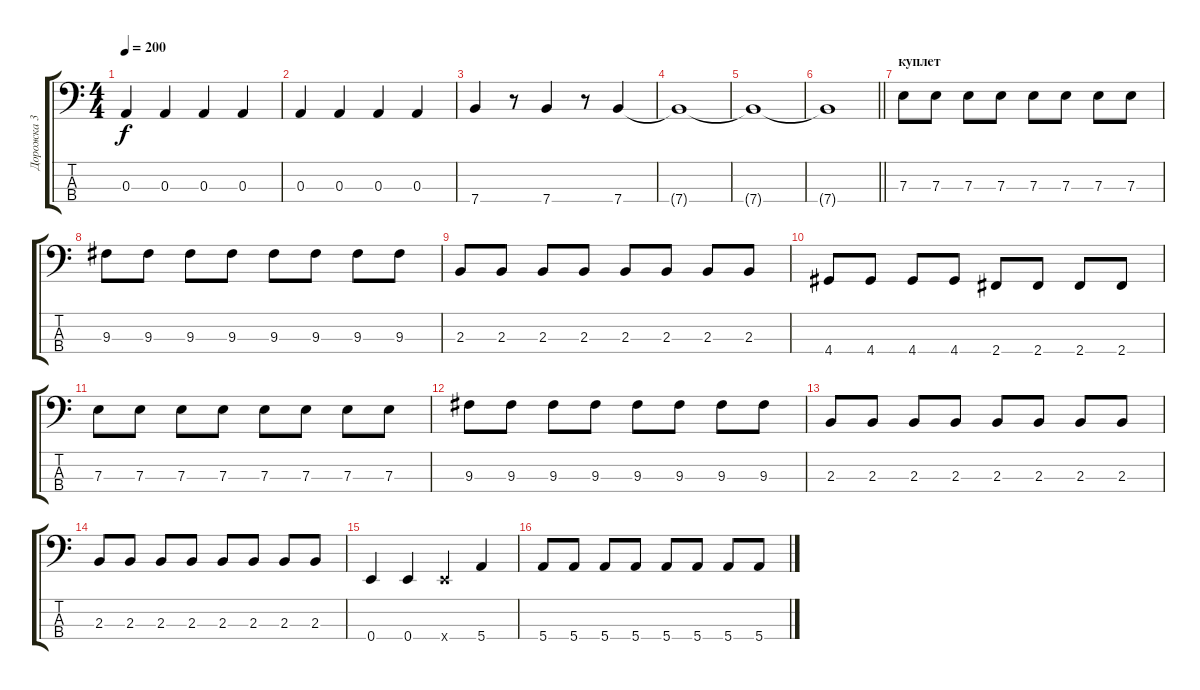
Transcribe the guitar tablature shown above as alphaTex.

\track ("Дорожка 3" "Дорожка 3") {instrument electricbassfinger}
\staff {score tabs}
\tuning (G2 D2 A1 E1) {hide}
\ts (4 4)
\tempo 200
\clef f4
\ks c
0.3.4{dy f} 0.3.4 0.3.4 0.3.4 |
0.3.4 0.3.4 0.3.4 0.3.4 |
7.4.4 r.8 7.4.4 r.8 7.4.4 |
7.4{t}.1 |
7.4{t}.1 |
\barLineRight lightlight
7.4{t}.1 |
\section ("" "куплет")
7.3.8 7.3.8 7.3.8 7.3.8 7.3.8 7.3.8 7.3.8 7.3.8 |
9.3.8 9.3.8 9.3.8 9.3.8 9.3.8 9.3.8 9.3.8 9.3.8 |
2.3.8 2.3.8 2.3.8 2.3.8 2.3.8 2.3.8 2.3.8 2.3.8 |
4.4.8 4.4.8 4.4.8 4.4.8 2.4.8 2.4.8 2.4.8 2.4.8 |
7.3.8 7.3.8 7.3.8 7.3.8 7.3.8 7.3.8 7.3.8 7.3.8 |
9.3.8 9.3.8 9.3.8 9.3.8 9.3.8 9.3.8 9.3.8 9.3.8 |
2.3.8 2.3.8 2.3.8 2.3.8 2.3.8 2.3.8 2.3.8 2.3.8 |
2.3.8 2.3.8 2.3.8 2.3.8 2.3.8 2.3.8 2.3.8 2.3.8 |
0.4.4 0.4.4 0.4{x}.4 5.4.4 |
5.4.8 5.4.8 5.4.8 5.4.8 5.4.8 5.4.8 5.4.8 5.4.8
